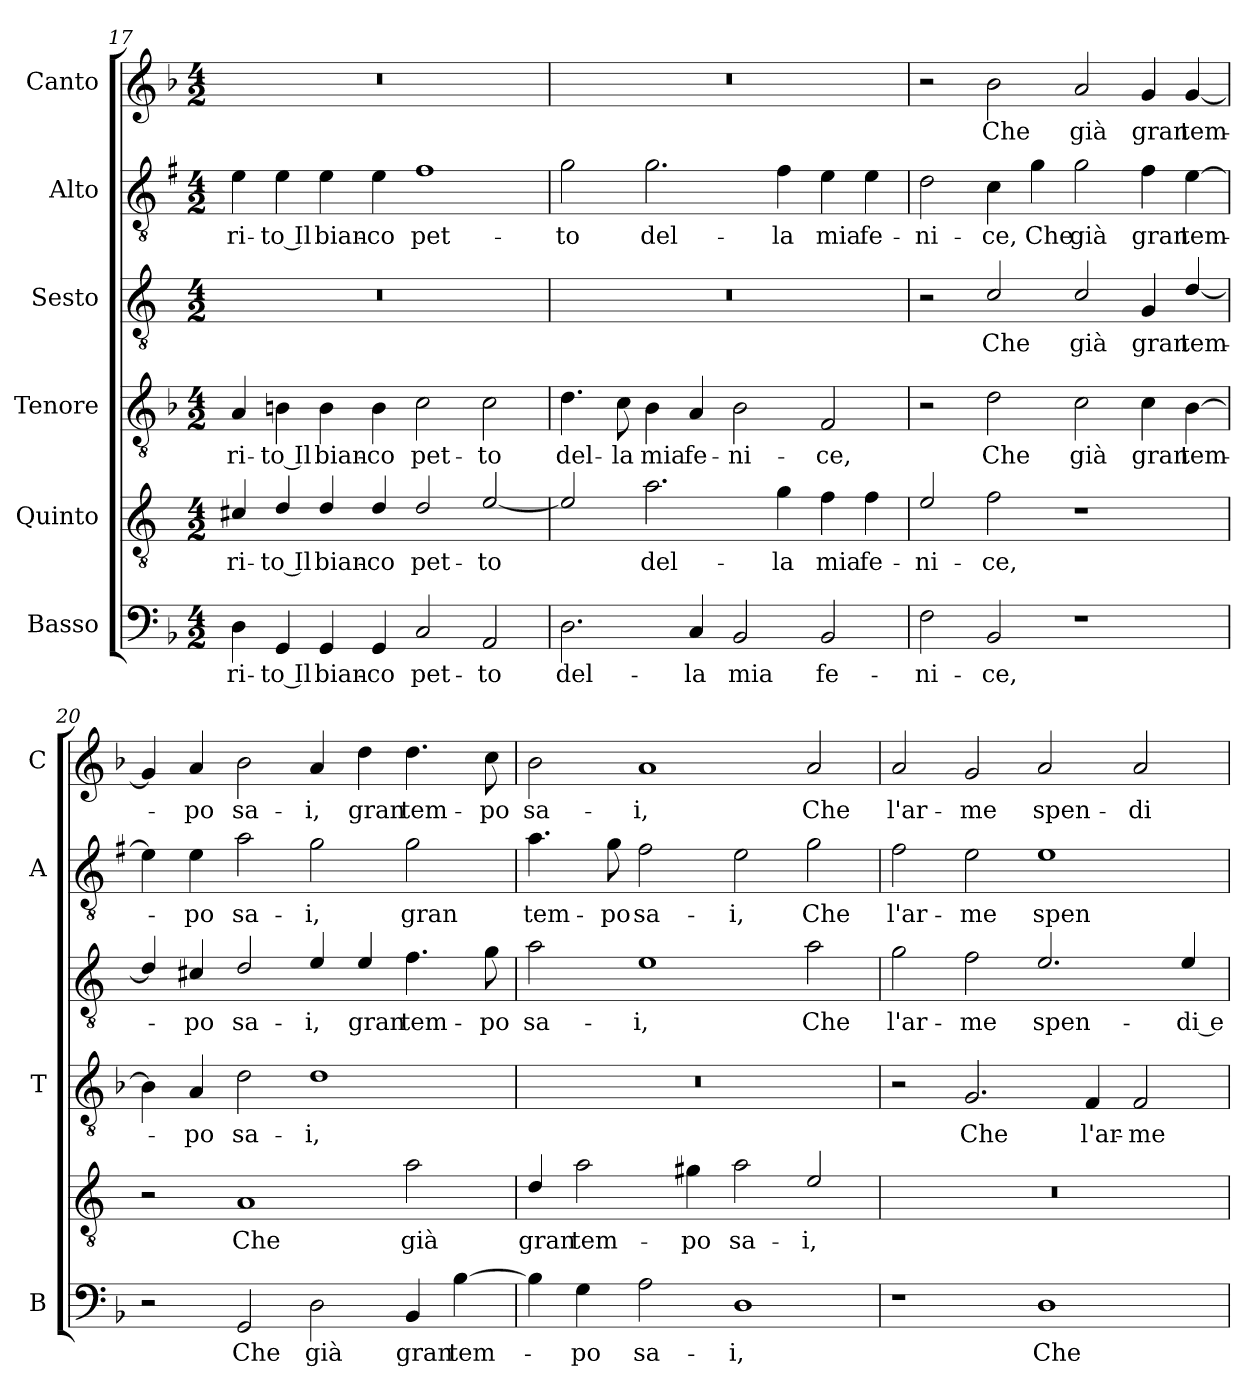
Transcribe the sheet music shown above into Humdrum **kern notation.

**kern	**text	**kern	**text	**kern	**text	**kern	**text	**kern	**text	**kern	**text
*part6	*part6	*part5	*part5	*part4	*part4	*part3	*part3	*part2	*part2	*part1	*part1
*staff6	*staff6	*staff5	*staff5	*staff4	*staff4	*staff3	*staff3	*staff2	*staff2	*staff1	*staff1
*I"Basso	*	*I"Quinto	*	*I"Tenore	*	*I"Sesto	*	*I"Alto	*	*I"Canto	*
*I'B	*	*	*	*I'T	*	*	*	*I'A	*	*I'C	*
!!LO:LB:g=z
*clefF4	*	*clefGv2	*	*clefGv2	*	*clefGv2	*	*clefGv2	*	*clefG2	*
*	*	*ITrd4c7	*	*	*	*ITrd4c7	*	*ITrd1c2	*	*	*
*k[b-]	*	*k[b-]	*	*k[b-]	*	*k[b-]	*	*k[b-]	*	*k[b-]	*
*F:	*	*F:	*	*F:	*	*F:	*	*F:	*	*F:	*
*M4/2	*	*M4/2	*	*M4/2	*	*M4/2	*	*M4/2	*	*M4/2	*
=17	=17	=17	=17	=17	=17	=17	=17	=17	=17	=17	=17
!	!LO:LY:b	!	!LO:LY:b	!	!LO:LY:b	!	!	!	!LO:LY:b	!	!
4D\	-ri-	4F#X/	-ri-	4A/	-ri-	0r	.	4d\	-ri-	0r	.
!	!LO:LY:b	!	!LO:LY:b	!	!LO:LY:b	!	!	!	!LO:LY:b	!	!
4GG/	-to Il	4G/	-to Il	4Bn\	-to Il	.	.	4d\	-to Il	.	.
!	!LO:LY:b	!	!LO:LY:b	!	!LO:LY:b	!	!	!	!LO:LY:b	!	!
4GG/	bian-	4G/	bian-	4B\	bian-	.	.	4d\	bian-	.	.
!	!LO:LY:b	!	!LO:LY:b	!	!LO:LY:b	!	!	!	!LO:LY:b	!	!
4GG/	-co	4G/	-co	4B\	-co	.	.	4d\	-co	.	.
!	!LO:LY:b	!	!LO:LY:b	!	!LO:LY:b	!	!	!	!LO:LY:b	!	!
2C/	pet-	2G/	pet-	2c\	pet-	.	.	1e	pet-	.	.
!	!LO:LY:b	!	!LO:LY:b	!	!LO:LY:b	!	!	!	!	!	!
2AA/	-to	[2A/	-to	2c\	-to	.	.	.	.	.	.
=18	=18	=18	=18	=18	=18	=18	=18	=18	=18	=18	=18
!	!LO:LY:b	!	!	!	!LO:LY:b	!	!	!	!LO:LY:b	!	!
2.D\	del-	2A/]	.	4.d\	del-	0r	.	2f\	-to	0r	.
!	!	!	!	!	!LO:LY:b	!	!	!	!	!	!
.	.	.	.	8c\	-la	.	.	.	.	.	.
!	!	!	!LO:LY:b	!	!LO:LY:b	!	!	!	!LO:LY:b	!	!
.	.	2.d\	del-	4B-\	mia	.	.	2.f\	del-	.	.
!	!LO:LY:b	!	!	!	!LO:LY:b	!	!	!	!	!	!
4C/	-la	.	.	4A/	fe-	.	.	.	.	.	.
!	!LO:LY:b	!	!	!	!LO:LY:b	!	!	!	!	!	!
2BB-/	mia	.	.	2B-\	-ni-	.	.	.	.	.	.
!	!	!	!LO:LY:b	!	!	!	!	!	!LO:LY:b	!	!
.	.	4c\	-la	.	.	.	.	4e\	-la	.	.
!	!LO:LY:b	!	!LO:LY:b	!	!LO:LY:b	!	!	!	!LO:LY:b	!	!
2BB-/	fe-	4B-\	mia	2F/	-ce,	.	.	4d\	mia	.	.
!	!	!	!LO:LY:b	!	!	!	!	!	!LO:LY:b	!	!
.	.	4B-\	fe-	.	.	.	.	4d\	fe-	.	.
=19	=19	=19	=19	=19	=19	=19	=19	=19	=19	=19	=19
!	!LO:LY:b	!	!LO:LY:b	!	!	!	!	!	!LO:LY:b	!	!
2F\	-ni-	2A/	-ni-	2r	.	2r	.	2c\	-ni-	2r	.
!	!LO:LY:b	!	!LO:LY:b	!	!LO:LY:b	!	!LO:LY:b	!	!LO:LY:b	!	!LO:LY:b
2BB-/	-ce,	2B-\	-ce,	2d\	Che	2F/	Che	4B-\	-ce,	2b-\	Che
!	!	!	!	!	!	!	!	!	!LO:LY:b	!	!
.	.	.	.	.	.	.	.	4f\	Che	.	.
!	!	!	!	!	!LO:LY:b	!	!LO:LY:b	!	!LO:LY:b	!	!LO:LY:b
1r	.	1r	.	2c\	già	2F/	già	2f\	già	2a/	già
!	!	!	!	!	!LO:LY:b	!	!LO:LY:b	!	!LO:LY:b	!	!LO:LY:b
.	.	.	.	4c\	gran	4C/	gran	4e\	gran	4g/	gran
!	!	!	!	!	!LO:LY:b	!	!LO:LY:b	!	!LO:LY:b	!	!LO:LY:b
.	.	.	.	[4B-\	tem-	[4G/	tem-	[4d\	tem-	[4g/	tem-
=20	=20	=20	=20	=20	=20	=20	=20	=20	=20	=20	=20
2r	.	2r	.	4B-\]	.	4G/]	.	4d\]	.	4g/]	.
!	!	!	!	!	!LO:LY:b	!	!LO:LY:b	!	!LO:LY:b	!	!LO:LY:b
.	.	.	.	4A/	-po	4F#X/	-po	4d\	-po	4a/	-po
!	!LO:LY:b	!	!LO:LY:b	!	!LO:LY:b	!	!LO:LY:b	!	!LO:LY:b	!	!LO:LY:b
2GG/	Che	1D	Che	2d\	sa-	2G/	sa-	2g\	sa-	2b-\	sa-
!	!LO:LY:b	!	!	!	!LO:LY:b	!	!LO:LY:b	!	!LO:LY:b	!	!LO:LY:b
2D\	già	.	.	1d	-i,	4A/	-i,	2f\	-i,	4a/	-i,
!	!	!	!	!	!	!	!LO:LY:b	!	!	!	!LO:LY:b
.	.	.	.	.	.	4A/	gran	.	.	4dd\	gran
!	!LO:LY:b	!	!LO:LY:b	!	!	!	!LO:LY:b	!	!LO:LY:b	!	!LO:LY:b
4BB-/	gran	2d\	già	.	.	4.B-\	tem-	2f\	gran	4.dd\	tem-
!	!LO:LY:b	!	!	!	!	!	!	!	!	!	!
[4B-\	tem-	.	.	.	.	.	.	.	.	.	.
!	!	!	!	!	!	!	!LO:LY:b	!	!	!	!LO:LY:b
.	.	.	.	.	.	8c\	-po	.	.	8cc\	-po
!!LO:PB:g=z
=21	=21	=21	=21	=21	=21	=21	=21	=21	=21	=21	=21
!	!	!	!LO:LY:b	!	!	!	!LO:LY:b	!	!LO:LY:b	!	!LO:LY:b
4B-\]	.	4G/	gran	0r	.	2d\	sa-	4.g\	tem-	2b-\	sa-
!	!LO:LY:b	!	!LO:LY:b	!	!	!	!	!	!	!	!
4G\	-po	2d\	tem-	.	.	.	.	.	.	.	.
!	!	!	!	!	!	!	!	!	!LO:LY:b	!	!
.	.	.	.	.	.	.	.	8f\	-po	.	.
!	!LO:LY:b	!	!	!	!	!	!LO:LY:b	!	!LO:LY:b	!	!LO:LY:b
2A\	sa-	.	.	.	.	1A	-i,	2e\	sa-	1a	-i,
!	!	!	!LO:LY:b	!	!	!	!	!	!	!	!
.	.	4c#X\	-po	.	.	.	.	.	.	.	.
!	!LO:LY:b	!	!LO:LY:b	!	!	!	!	!	!LO:LY:b	!	!
1D	-i,	2d\	sa-	.	.	.	.	2d\	-i,	.	.
!	!	!	!LO:LY:b	!	!	!	!LO:LY:b	!	!LO:LY:b	!	!LO:LY:b
.	.	2A/	-i,	.	.	2d\	Che	2f\	Che	2a/	Che
=22	=22	=22	=22	=22	=22	=22	=22	=22	=22	=22	=22
!	!	!	!	!	!	!	!LO:LY:b	!	!LO:LY:b	!	!LO:LY:b
1r	.	0r	.	2r	.	2c\	l'ar-	2e\	l'ar-	2a/	l'ar-
!	!	!	!	!	!LO:LY:b	!	!LO:LY:b	!	!LO:LY:b	!	!LO:LY:b
.	.	.	.	2.G/	Che	2B-\	-me	2d\	-me	2g/	-me
!	!LO:LY:b	!	!	!	!	!	!LO:LY:b	!	!LO:LY:b	!	!LO:LY:b
1D	Che	.	.	.	.	2.A/	spen-	1d	spen-	2a/	spen-
!	!	!	!	!	!LO:LY:b	!	!	!	!	!	!
.	.	.	.	4F/	l'ar-	.	.	.	.	.	.
!	!	!	!	!	!LO:LY:b	!	!	!	!	!	!LO:LY:b
.	.	.	.	2F/	-me	.	.	.	.	2a/	-di
!	!	!	!	!	!	!	!LO:LY:b	!	!	!	!
.	.	.	.	.	.	4A/	-di e	.	.	.	.
=	=	=	=	=	=	=	=	=	=	=	=
*-	*-	*-	*-	*-	*-	*-	*-	*-	*-	*-	*-
